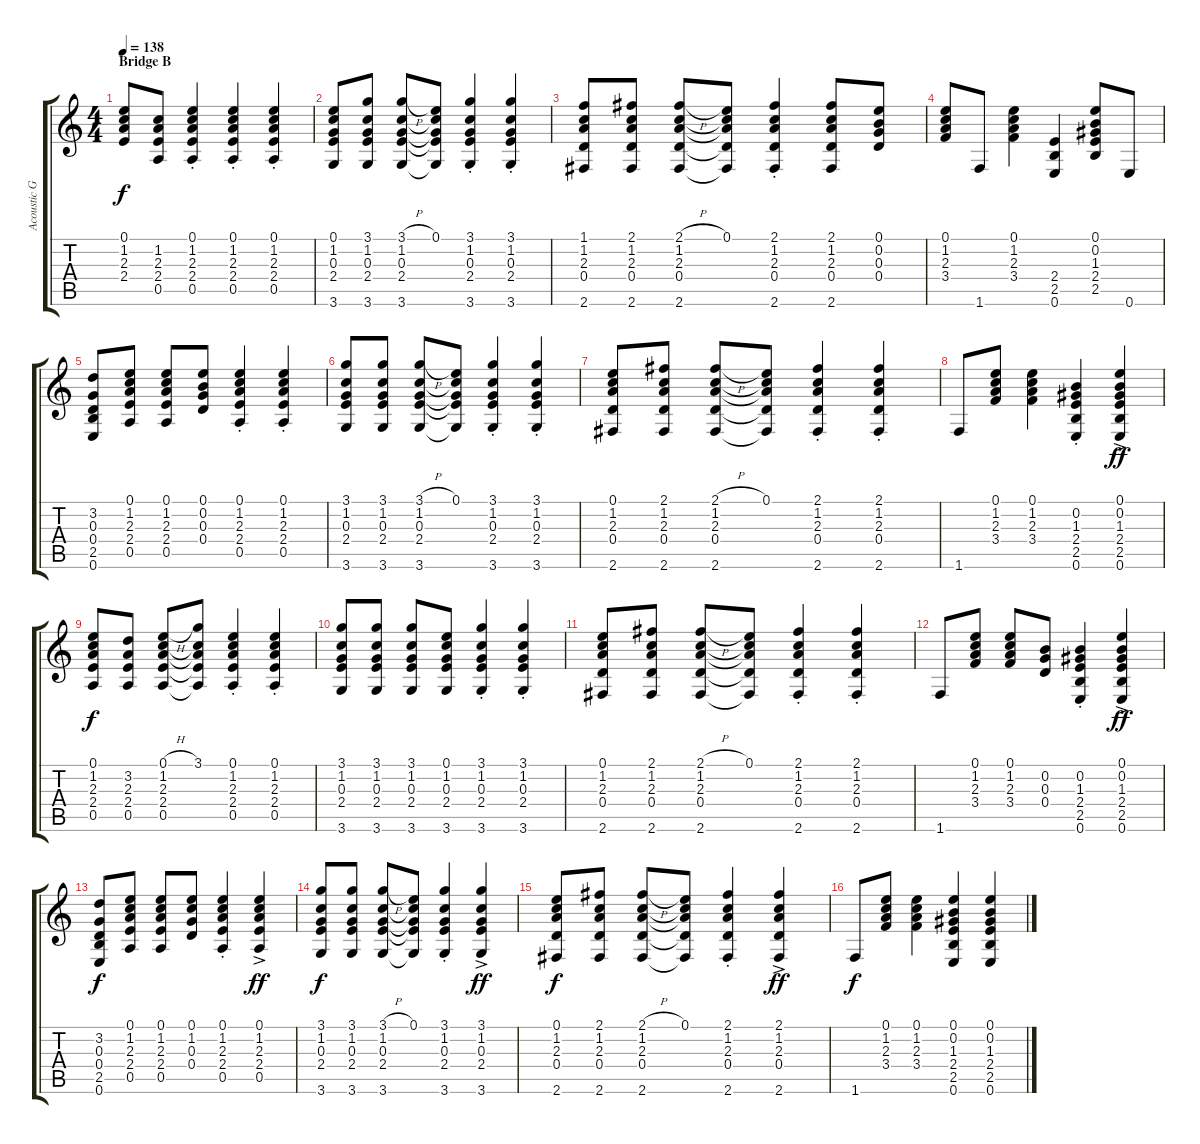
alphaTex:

\track ("Acoustic Guitar 1" "Acoustic G") {instrument acousticguitarsteel}
\staff {score tabs}
\tuning (E4 B3 G3 D3 A2 E2) {hide}
\ts (4 4)
\section ("" "Bridge B")
\tempo 138
\clef g2
\ks c
(0.1 1.2 2.3 2.4).8{dy f} (1.2 2.3 2.4 0.5).8 (0.1{st} 1.2{st} 2.3{st} 2.4{st} 0.5{st}).4 (0.1{st} 1.2{st} 2.3{st} 2.4{st} 0.5{st}).4 (0.1{st} 1.2{st} 2.3{st} 2.4{st} 0.5{st}).4 |
(0.1 1.2 0.3 2.4 3.6).8 (3.1 1.2 0.3 2.4 3.6).8 (3.1{h} 1.2 0.3 2.4 3.6).8 (0.1 1.2{t} 0.3{t} 2.4{t} 3.6{t}).8 (3.1{st} 1.2{st} 0.3{st} 2.4{st} 3.6{st}).4 (3.1{st} 1.2{st} 0.3{st} 2.4{st} 3.6{st}).4 |
(1.1 1.2 2.3 0.4 2.6).8 (2.1 1.2 2.3 0.4 2.6).8 (2.1{h} 1.2 2.3 0.4 2.6).8 (0.1 1.2{t} 2.3{t} 0.4{t} 2.6{t}).8 (2.1{st} 1.2 2.3 0.4 2.6).4 (2.1 1.2 2.3 0.4 2.6).8 (0.1 0.2 0.3 0.4).8 |
(0.1 1.2 2.3 3.4).8 1.6.8 (0.1 1.2 2.3 3.4).4 (2.4 2.5 0.6).4 (0.1 0.2 1.3 2.4 2.5).8 0.6.8 |
(3.2 0.3 0.4 2.5 0.6).8 (0.1 1.2 2.3 2.4 0.5).8 (0.1 1.2 2.3 2.4 0.5).8 (0.1 0.2 0.3 0.4).8 (0.1{st} 1.2{st} 2.3{st} 2.4{st} 0.5{st}).4 (0.1{st} 1.2{st} 2.3{st} 2.4{st} 0.5{st}).4 |
(3.1 1.2 0.3 2.4 3.6).8 (3.1 1.2 0.3 2.4 3.6).8 (3.1{h} 1.2 0.3 2.4 3.6).8 (0.1 1.2{t} 0.3{t} 2.4{t} 3.6{t}).8 (3.1{st} 1.2{st} 0.3{st} 2.4{st} 3.6{st}).4 (3.1{st} 1.2{st} 0.3{st} 2.4{st} 3.6{st}).4 |
(0.1 1.2 2.3 0.4 2.6).8 (2.1 1.2 2.3 0.4 2.6).8 (2.1{h} 1.2 2.3 0.4 2.6).8 (0.1 1.2{t} 2.3{t} 0.4{t} 2.6{t}).8 (2.1{st} 1.2 2.3 0.4 2.6).4 (2.1{st} 1.2{st} 2.3{st} 0.4{st} 2.6{st}).4 |
1.6.8 (0.1 1.2 2.3 3.4).8 (0.1 1.2 2.3 3.4).4 (0.2{st} 1.3{st} 2.4{st} 2.5{st} 0.6{st}).4 (0.1{ac} 0.2{ac} 1.3{ac} 2.4{ac} 2.5{ac} 0.6{ac}).4{dy ff} |
(0.1 1.2 2.3 2.4 0.5).8{dy f} (3.2 2.3 2.4 0.5).8 (0.1{h} 1.2 2.3 2.4 0.5).8 (3.1 1.2{t} 2.3{t} 2.4{t} 0.5{t}).8 (0.1{st} 1.2{st} 2.3{st} 2.4{st} 0.5{st}).4 (0.1{st} 1.2{st} 2.3{st} 2.4{st} 0.5{st}).4 |
(3.1 1.2 0.3 2.4 3.6).8 (3.1 1.2 0.3 2.4 3.6).8 (3.1 1.2 0.3 2.4 3.6).8 (0.1 1.2 0.3 2.4 3.6).8 (3.1{st} 1.2{st} 0.3{st} 2.4{st} 3.6{st}).4 (3.1{st} 1.2{st} 0.3{st} 2.4{st} 3.6{st}).4 |
(0.1 1.2 2.3 0.4 2.6).8 (2.1 1.2 2.3 0.4 2.6).8 (2.1{h} 1.2 2.3 0.4 2.6).8 (0.1 1.2{t} 2.3{t} 0.4{t} 2.6{t}).8 (2.1{st} 1.2 2.3 0.4 2.6).4 (2.1{st} 1.2{st} 2.3{st} 0.4{st} 2.6{st}).4 |
1.6.8 (0.1 1.2 2.3 3.4).8 (0.1 1.2 2.3 3.4).8 (0.2 0.3 0.4).8 (0.2{st} 1.3{st} 2.4{st} 2.5{st} 0.6{st}).4 (0.1{ac} 0.2{ac} 1.3{ac} 2.4{ac} 2.5{ac} 0.6{ac}).4{dy ff} |
(3.2 0.3 0.4 2.5 0.6).8{dy f} (0.1 1.2 2.3 2.4 0.5).8 (0.1 1.2 2.3 2.4 0.5).8 (0.1 1.2 0.3 0.4).8 (0.1{st} 1.2{st} 2.3{st} 2.4{st} 0.5{st}).4 (0.1{ac} 1.2{ac} 2.3{ac} 2.4{ac} 0.5{ac}).4{dy ff} |
(3.1 1.2 0.3 2.4 3.6).8{dy f} (3.1 1.2 0.3 2.4 3.6).8 (3.1{h} 1.2 0.3 2.4 3.6).8 (0.1 1.2{t} 0.3{t} 2.4{t} 3.6{t}).8 (3.1{st} 1.2{st} 0.3{st} 2.4{st} 3.6{st}).4 (3.1{ac} 1.2{ac} 0.3{ac} 2.4{ac} 3.6{ac}).4{dy ff} |
(0.1 1.2 2.3 0.4 2.6).8{dy f} (2.1 1.2 2.3 0.4 2.6).8 (2.1{h} 1.2 2.3 0.4 2.6).8 (0.1 1.2{t} 2.3{t} 0.4{t} 2.6{t}).8 (2.1{st} 1.2 2.3 0.4 2.6).4 (2.1{ac} 1.2{ac} 2.3{ac} 0.4{ac} 2.6{ac}).4{dy ff} |
1.6.8{dy f} (0.1 1.2 2.3 3.4).8 (0.1 1.2 2.3 3.4).4 (0.1 0.2 1.3 2.4 2.5 0.6).4 (0.1 0.2 1.3 2.4 2.5 0.6).4
